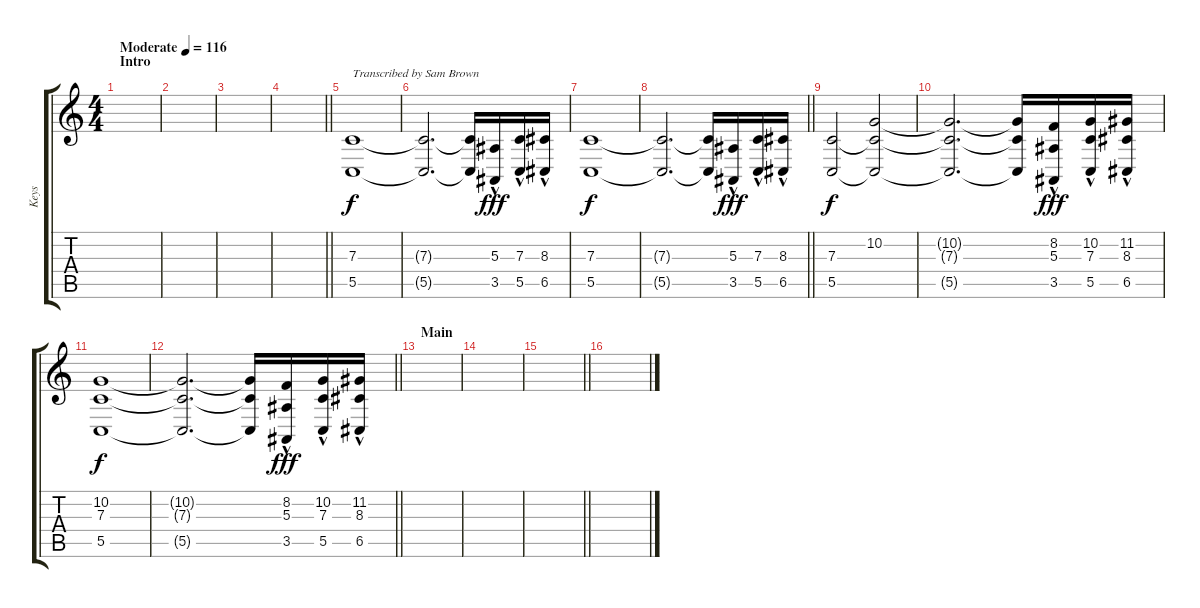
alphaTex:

\track ("Keys" "Keys") {instrument choiraahs}
\staff {score tabs}
\tuning (D4 A3 F3 C3 G2 C2) {hide}
\ts (4 4)
\section ("" "Intro")
\tempo (116 "Moderate")
\clef g2
\ks c
|
|
|
\barLineRight lightlight
|
\section ("" "")
(7.3 5.5).1{txt "Transcribed by Sam Brown"} |
(7.3{t} 5.5{t}).2{d} (7.3{t} 5.5{t}).16 (5.3{hac} 3.5).16{dy fff} (7.3{hac} 5.5).16 (8.3{hac} 6.5).16 |
(7.3 5.5).1{dy f} |
\barLineRight lightlight
(7.3{t} 5.5{t}).2{d} (7.3{t} 5.5{t}).16 (5.3{hac} 3.5).16{dy fff} (7.3{hac} 5.5).16 (8.3{hac} 6.5).16 |
\section ("" "")
(7.3 5.5).2{dy f} (10.2 7.3{t} 5.5{t}).2 |
(10.2{t} 7.3{t} 5.5{t}).2{d} (10.2{t} 7.3{t} 5.5{t}).16 (8.2 5.3{hac} 3.5).16{dy fff} (10.2 7.3{hac} 5.5).16 (11.2 8.3{hac} 6.5).16 |
(10.2 7.3 5.5).1{dy f} |
\barLineRight lightlight
(10.2{t} 7.3{t} 5.5{t}).2{d} (10.2{t} 7.3{t} 5.5{t}).16 (8.2 5.3{hac} 3.5).16{dy fff} (10.2 7.3{hac} 5.5).16 (11.2 8.3{hac} 6.5).16 |
\section ("" "Main")
|
|
\barLineRight lightlight
|
\section ("" "")
